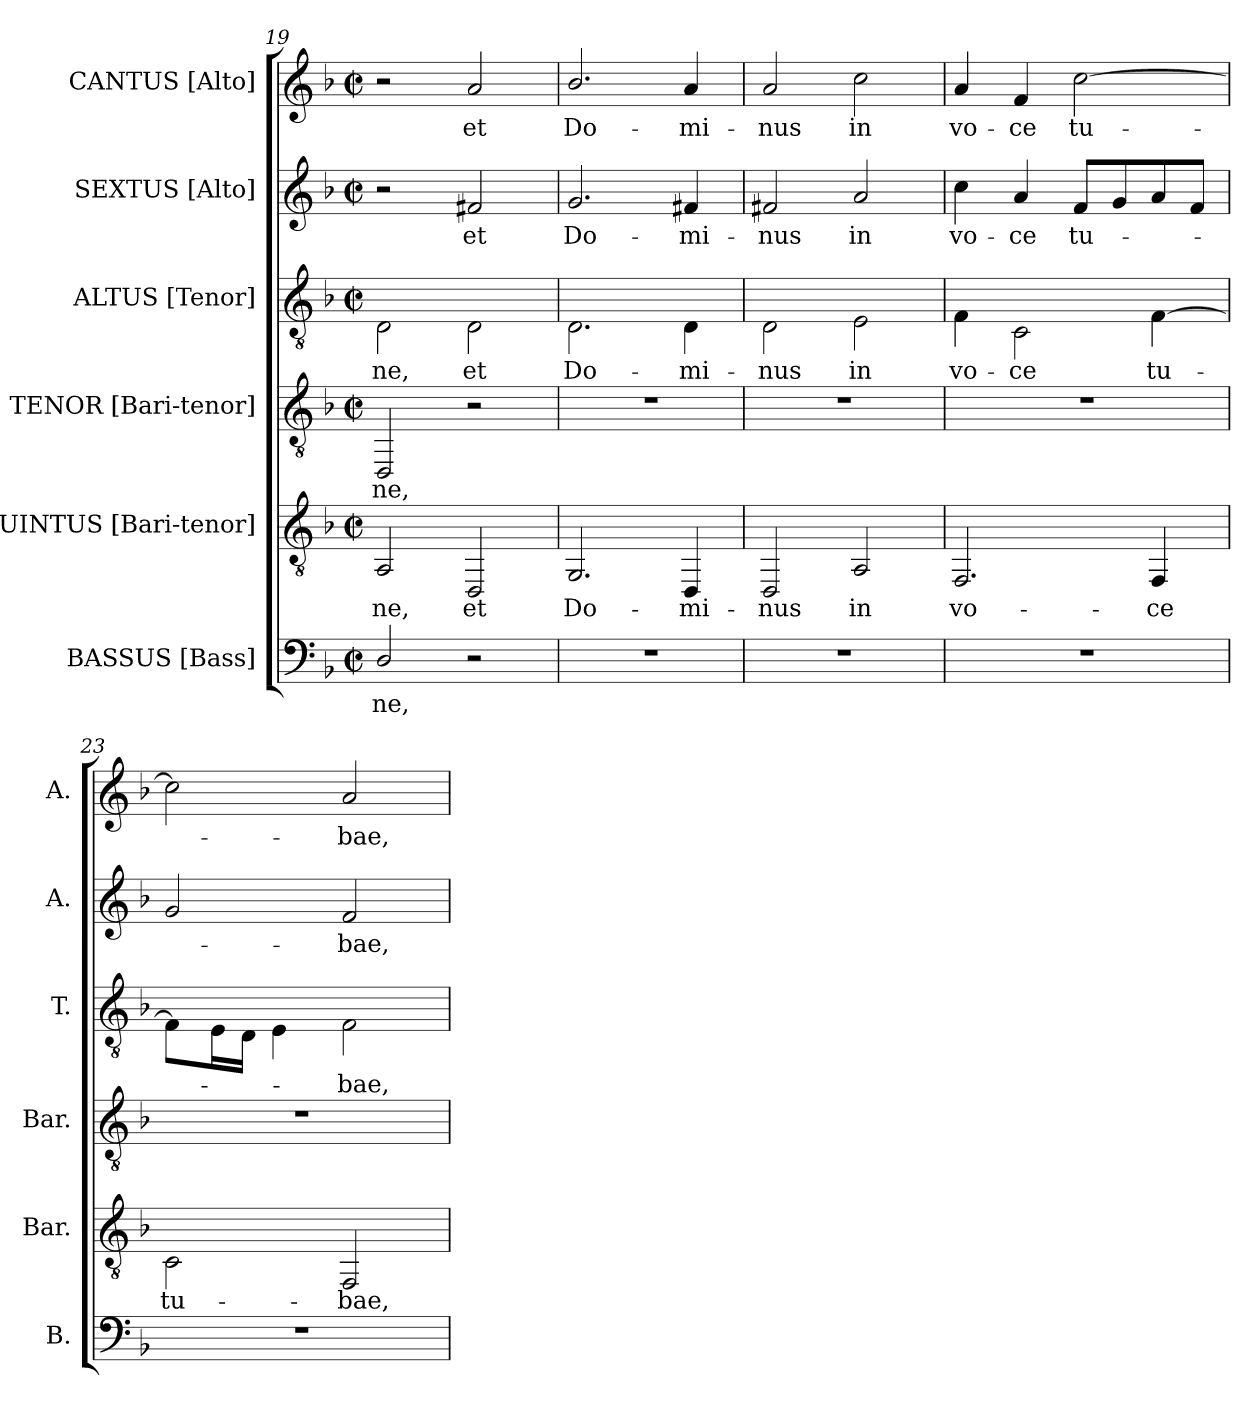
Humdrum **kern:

**kern	**text	**kern	**text	**kern	**text	**kern	**text	**kern	**text	**kern	**text
*part6	*part6	*part5	*part5	*part4	*part4	*part3	*part3	*part2	*part2	*part1	*part1
*staff6	*staff6	*staff5	*staff5	*staff4	*staff4	*staff3	*staff3	*staff2	*staff2	*staff1	*staff1
*I"BASSUS [Bass]	*	*I"QUINTUS [Bari-tenor]	*	*I"TENOR [Bari-tenor]	*	*I"ALTUS [Tenor]	*	*I"SEXTUS [Alto]	*	*I"CANTUS [Alto]	*
*I'B.	*	*I'Bar.	*	*I'Bar.	*	*I'T.	*	*I'A.	*	*I'A.	*
*clefF4	*	*clefGv2	*	*clefGv2	*	*clefGv2	*	*clefG2	*	*clefG2	*
*k[b-]	*	*k[b-]	*	*k[b-]	*	*k[b-]	*	*k[b-]	*	*k[b-]	*
*d:	*	*d:	*	*d:	*	*d:	*	*d:	*	*d:	*
*M2/2	*	*M2/2	*	*M2/2	*	*M2/2	*	*M2/2	*	*M2/2	*
*met(c|)	*	*met(c|)	*	*met(c|)	*	*met(c|)	*	*met(c|)	*	*met(c|)	*
=19	=19	=19	=19	=19	=19	=19	=19	=19	=19	=19	=19
!	!LO:LY:b:color=#000000	!	!	!	!	!	!	!	!	!	!
!	!	!	!LO:LY:b:color=#000000	!	!	!	!	!	!	!	!
!	!	!	!	!	!LO:LY:b:color=#000000	!	!	!	!	!	!
!	!	!	!	!	!	!	!LO:LY:b:color=#000000	!	!	!	!
2Di/	-ne,	2AAi/	-ne,	2DDi/	-ne,	2Di\	-ne,	2r	.	2r	.
!	!	!	!LO:LY:b:color=#000000	!	!	!	!	!	!	!	!
!	!	!	!	!	!	!	!LO:LY:b:color=#000000	!	!	!	!
!	!	!	!	!	!	!	!	!	!LO:LY:b:color=#000000	!	!
!	!	!	!	!	!	!	!	!	!	!	!LO:LY:b:color=#000000
2r	.	2DDi/	et	2r	.	2Di\	et	2f#Xi/	et	2ai/	et
=20	=20	=20	=20	=20	=20	=20	=20	=20	=20	=20	=20
!	!	!	!LO:LY:b:color=#000000	!	!	!	!	!	!	!	!
!	!	!	!	!	!	!	!LO:LY:b:color=#000000	!	!	!	!
!	!	!	!	!	!	!	!	!	!LO:LY:b:color=#000000	!	!
!	!	!	!	!	!	!	!	!	!	!	!LO:LY:b:color=#000000
1r	.	2.GGi/	Do-	1r	.	2.Di\	Do-	2.gi/	Do-	2.b-i/	Do-
!	!	!	!LO:LY:b:color=#000000	!	!	!	!	!	!	!	!
!	!	!	!	!	!	!	!LO:LY:b:color=#000000	!	!	!	!
!	!	!	!	!	!	!	!	!	!LO:LY:b:color=#000000	!	!
!	!	!	!	!	!	!	!	!	!	!	!LO:LY:b:color=#000000
.	.	4DDi/	-mi-	.	.	4Di\	-mi-	4f#Xi/	-mi-	4ai/	-mi-
=21	=21	=21	=21	=21	=21	=21	=21	=21	=21	=21	=21
!	!	!	!LO:LY:b:color=#000000	!	!	!	!	!	!	!	!
!	!	!	!	!	!	!	!LO:LY:b:color=#000000	!	!	!	!
!	!	!	!	!	!	!	!	!	!LO:LY:b:color=#000000	!	!
!	!	!	!	!	!	!	!	!	!	!	!LO:LY:b:color=#000000
1r	.	2DDi/	-nus	1r	.	2Di\	-nus	2f#Xi/	-nus	2ai/	-nus
!	!	!	!LO:LY:b:color=#000000	!	!	!	!	!	!	!	!
!	!	!	!	!	!	!	!LO:LY:b:color=#000000	!	!	!	!
!	!	!	!	!	!	!	!	!	!LO:LY:b:color=#000000	!	!
!	!	!	!	!	!	!	!	!	!	!	!LO:LY:b:color=#000000
.	.	2AAi/	in	.	.	2Ei\	in	2ai/	in	2cci\	in
=22	=22	=22	=22	=22	=22	=22	=22	=22	=22	=22	=22
!	!	!	!LO:LY:b:color=#000000	!	!	!	!	!	!	!	!
!	!	!	!	!	!	!	!LO:LY:b:color=#000000	!	!	!	!
!	!	!	!	!	!	!	!	!	!LO:LY:b:color=#000000	!	!
!	!	!	!	!	!	!	!	!	!	!	!LO:LY:b:color=#000000
1r	.	2.FFi/	vo-	1r	.	4Fi\	vo-	4cci\	vo-	4ai/	vo-
!	!	!	!	!	!	!	!LO:LY:b:color=#000000	!	!	!	!
!	!	!	!	!	!	!	!	!	!LO:LY:b:color=#000000	!	!
!	!	!	!	!	!	!	!	!	!	!	!LO:LY:b:color=#000000
.	.	.	.	.	.	2Ci\	-ce	4ai/	-ce	4fi/	-ce
!	!	!	!	!	!	!	!	!	!LO:LY:b:color=#000000	!	!
!	!	!	!	!	!	!	!	!	!	!	!LO:LY:b:color=#000000
.	.	.	.	.	.	.	.	8fi/L	tu-	[2cci\	tu-
.	.	.	.	.	.	.	.	8gi/	.	.	.
!	!	!	!LO:LY:b:color=#000000	!	!	!	!	!	!	!	!
!	!	!	!	!	!	!	!LO:LY:b:color=#000000	!	!	!	!
.	.	4FFi/	-ce	.	.	[4Fi\	tu-	8ai/	.	.	.
.	.	.	.	.	.	.	.	8fi/J	.	.	.
!!LO:LB:g=z
=23	=23	=23	=23	=23	=23	=23	=23	=23	=23	=23	=23
!	!	!	!LO:LY:b:color=#000000	!	!	!	!	!	!	!	!
1r	.	2Ci\	tu-	1r	.	8Fi\L]	.	2gi/	.	2cci\]	.
.	.	.	.	.	.	16Ei\L	.	.	.	.	.
.	.	.	.	.	.	16Di\JJ	.	.	.	.	.
.	.	.	.	.	.	4Ei\	.	.	.	.	.
!	!	!	!LO:LY:b:color=#000000	!	!	!	!	!	!	!	!
!	!	!	!	!	!	!	!LO:LY:b:color=#000000	!	!	!	!
!	!	!	!	!	!	!	!	!	!LO:LY:b:color=#000000	!	!
!	!	!	!	!	!	!	!	!	!	!	!LO:LY:b:color=#000000
.	.	2FFi/	-bae,	.	.	2Fi\	-bae,	2fi/	-bae,	2ai/	-bae,
=	=	=	=	=	=	=	=	=	=	=	=
*-	*-	*-	*-	*-	*-	*-	*-	*-	*-	*-	*-
